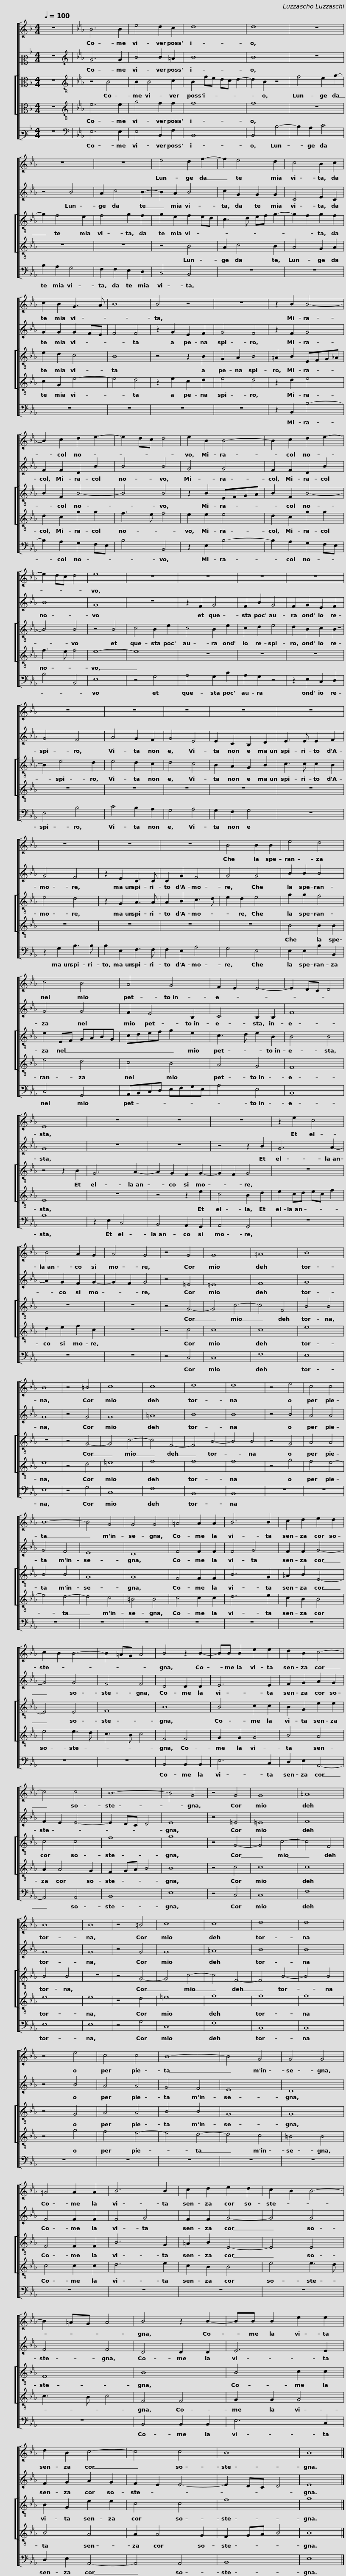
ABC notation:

X:1
%%score [ 1 2 [ 3 4 ] 5 ]
L:1/8
Q:1/4=100
M:4/4
I:linebreak $
K:F
V:1 treble
V:2 alto2
V:3 alto
V:4 alto
V:5 bass3
V:1
 z8 |[K:Eb] B6 B2 | e4 d2 c2 | d8 | d8 | %5
 z8 | z8 |$ z8 | e4 d2 f2- | f2 e4 d2 | %10
 c4 B2 c2 | c2 B2 G3 A | B8 | B4 z4 |$ z8 | %15
 z2 B2 B4- | B2 c2 d2 e2- | e2 dc d4 | e2 B2 B4- | B2 c2 d2 e2- | %20
 e2 dc d4 |$ e8 | z8 | z8 | z8 | %25
 z8 | z8 | z8 | z8 |$ z8 | %30
 z8 | z8 | z8 | z8 | B4 B2 B2 | %35
 e4 d4 |$ c4 B4 | A4 G4 | F2 E2 E4- | E2 DC D4 | %40
 E8 | z8 | z8 |$ z8 | z2 e2 c4 | %45
 B4 A2 G2 | A4 G4 | z4 G4 | G8 | =A8 | %50
 B8 |$ B8 | z4 =B4 | c8 | c8 | %55
 d8 | d8 | z4 e4 | c4 c4 | B8- |$ %60
 B4 G4 | G4 G4 | =A4 A2 A2 | B6 B2 | c2 d2 e2 d2 | %65
 c2 B2 B4- | B2 =AG A4 | B4 z2 B2- |$ BB B2 e2 e2 | d2 B2 c4- | %70
 c4 c4 | B8- | B4 G4 | z4 G4 | G8 | %75
 =A8 |$ B8 | B8 | z4 =B4 | c8 | %80
 c8 | d8 | d8 | z4 e4 | c4 c4 |$ %85
 B8- | B4 G4 | G4 G4 | =A4 A2 A2 | B6 B2 | %90
 c2 d2 e2 d2 | c2 B2 B4- | B2 =AG A4 |$ B4 z2 B2- | BB B2 e2 e2 | %95
 d2 B2 c4- | c4 c4 | B8 | B8 |] %99
V:2
 z8 |[K:Eb][K:treble] G6 G2 | B4 B2 =A2 | B8 | B8 | %5
 z8 | z4 B4 |$ A2 c4 B2- | B2 A2 B4 | c2 G2 G2 G2 | %10
 C4 E2 C2 | G2 G2 G2 FE | F4 F4 | z2 G2 E2 F2 |$ G4 F4 | %15
 z2 F2 G4 | F2 F2 D2 B2 | B4 B4 | G4 G4 | F2 F2 D2 B2 | %20
 B8 |$ G8 | z8 | z2 F2 G4 | F2 B2 G4 | %25
 F2 G2 E2 F2 | G4 F4 | A4 G2 F2 | G4 E4 |$ E2 C2 B,2 D2 | %30
 E3 E E2 F2 | G4 F4 | z2 E2 C3 C | C2 G2 F4 | G4 G4 | %35
 B2 B2 B4 |$ G4 G4 | F2 E4 B,2 | C4 B,2 B,2 | F8 | %40
 G8 | z8 | z8 |$ z4 z2 B2 | G6 A2- | %45
 A2 G2 F2 G2- | G2 F2 G4 | z4 =E4 | =E8 | F8 | %50
 G8 |$ G8 | z4 G4 | G8 | =A8 | %55
 B8 | B8 | z4 B4 | A4 A4 | G4 F4 |$ %60
 E8 | D8 | F4 F2 F2 | F4 G4 | F2 F2 G4- | %65
 G4 G4 | F4 F4 | D4 D2 D2 |$ E6 E2 | F2 G2 A2 G2 | %70
 F2 E2 E4- | E2 DC D4 | E8 | z4 =E4 | =E8 | %75
 F8 |$ G8 | G8 | z4 G4 | G8 | %80
 =A8 | B8 | B8 | z4 B4 | A4 A4 |$ %85
 G4 F4 | E8 | D8 | F4 F2 F2 | F4 G4 | %90
 F2 F2 G4- | G4 G4 | F4 F4 |$ D4 D2 D2 | E6 E2 | %95
 F2 G2 A2 G2 | F2 E2 E4- | E2 DC D4 | E8 |] %99
V:3
 z8 |[K:Eb][K:treble-8] z4 B4 | B2 B4 c2 | B2 fe dc d2- | d2 B2 z4 | %5
 f4 e2 g2- | g2 f4 e2 |$ f4 g2 f2 | g2 e2 f2 ed | c3 d ef g2- | %10
 g2 f2 g2 f2 | e2 d2 c4 | B8 | z4 z2 B2 |$ G2 A2 B4 | %15
 =A2 B2 EFG_A | B2 F2 B4- | B4 B4 | z2 B2 EFGA | B2 F2 B4- | %20
 B4 B4 |$ z4 B4 | c4 B2 e2 | c4 B2 e2 | c2 d2 e4 | %25
 d2 B2 c2 B2- | B2 e4 d2 | e4 d2 c2 | d4 c4 |$ B2 A2 G2 B2 | %30
 c3 c c2 B2 | e4 d4 | z2 G2 A3 A | A2 B2 c3 d | e2 d2 e4 | %35
 g2 g2 f4 |$ e2 EF GABG | cdef g2 e2 | c3 d e2 B2 | B4 B4 | %40
 z4 z2 B2 | G6 A2- | A2 G2 F2 G2- |$ G2 F2 G4 | z8 | %45
 z8 | z8 | z4 G4- | G4 c4- | c4 F4 | %50
 B4 B4 |$ z8 | z4 G4- | G4 c4- | c4 F4- | %55
 F4 B4- | B4 B4 | z4 G4 | A4 A4 | B4 B4 |$ %60
 G8 | G8 | F4 F2 F2 | B6 G2 | =A2 B2 E4- | %65
 E4 E4 | F8 | B8 |$ B4 c2 c2 | B2 G2 e2 e2 | %70
 c4 c4 | f8 | g8 | z4 G4- | G4 c4- | %75
 c4 F4 |$ B4 B4 | z8 | z4 G4- | G4 c4- | %80
 c4 F4- | F4 B4- | B4 B4 | z4 G4 | A4 A4 |$ %85
 B4 B4 | G8 | G8 | F4 F2 F2 | B6 G2 | %90
 =A2 B2 E4- | E4 E4 | F8 |$ B8 | B4 c2 c2 | %95
 B2 G2 e2 e2 | c4 c4 | f8 | g8 |] %99
V:4
 z8 |[K:Eb][K:treble-8] e6 e2 | g4 f2 f2 | f8 | f8 | %5
 z8 | z8 |$ z8 | z4 B4 | A2 c4 B2 | %10
 A4 G2 A2 | c2 G2 e4- | e4 d4 | z2 e2 c2 d2 |$ e4 d4 | %15
 z2 d2 e4 | d2 c2 g2 g2 | f3 e f4 | e2 e2 e4 | d2 c2 g2 g2 | %20
 f3 e f4 |$ e8- | e8 | z8 | z8 | %25
 z8 | z8 | z8 | z8 |$ z8 | %30
 z8 | z8 | z8 | z8 | z8 | %35
 B4 B2 B2 |$ e4 d4 | c4 B4 | A4 G4 | F8 | %40
 E8 | z8 | z4 z2 e2 |$ c4 B2 d2 | e2 cd ec f2 | %45
 d2 e2 f2 c2 | z8 | z4 c4 | c8 | c8 | %50
 e8 |$ e8 | z4 d4 | =e8 | f8 | %55
 f8 | f8 | z4 g4 | f4 e4- | e4 d4- |$ %60
 d4 c4 | =B4 B4 | c4 c2 c2 | d6 e2 | c2 B2 B4 | %65
 e4 e3 d | c3 B c4 | F4 F4 |$ G2 G2 G4 | B4 A4 | %70
 A2 A4 G2 | F2 GA B4 | B8 | z4 c4 | c8 | %75
 c8 |$ e8 | e8 | z4 d4 | =e8 | %80
 f8 | f8 | f8 | z4 g4 | f4 e4- |$ %85
 e4 d4- | d4 c4 | =B4 B4 | c4 c2 c2 | d6 e2 | %90
 c2 B2 B4 | e4 e3 d | c3 B c4 |$ F4 F4 | G2 G2 G4 | %95
 B4 A4 | A2 A4 G2 | F2 GA B4 | B8 |] %99
V:5
 z8 |[K:Eb][K:bass] E,6 E,2 | E,4 B,,2 F,2 | B,,8 | B,,4 B,4- | %5
 B,2 A,2 C4 | B,2 A,2 G,4 |$ F,2 F,2 E,2 D,2 | C,4 B,,4 | z8 | %10
 z8 | z8 | z8 | z8 |$ z8 | %15
 z2 B,,2 B,4- | B,2 A,2 G,2 F,E, | B,4 B,,4 | z2 E,2 B,4- | B,2 A,2 G,2 F,E, | %20
 B,4 B,,4 |$ E,8 | z4 G,4 | A,4 G,2 C2 | A,2 G,2 z4 | %25
 z2 E,2 C,2 D,2 | E,4 B,4 | C4 B,2 A,2 | G,4 A,4 |$ G,2 F,2 G,4 | %30
 z8 | z2 G,2 B,3 B, | B,2 E,2 F,3 F, | F,2 E,2 A,4 | G,4 E,4 | %35
 E,2 E,2 B,2 B,,2 |$ C,4 G,,4 | A,,B,,C,D, E,F,G,E, | A,4 E,4 | B,,8 | %40
 B,8 | z2 E,2 C,4 | B,,4 A,,2 G,,2 |$ A,,4 G,,4 | z8 | %45
 z8 | z8 | z4 C,4 | C,8 | F,8 | %50
 E,8 |$ E,8 | z4 G,4 | C,8 | F,8 | %55
 B,,8 | B,,8 | z8 | z8 | z8 |$ %60
 z8 | z8 | z8 | z8 | z8 | %65
 z8 | z8 | B,,4 B,,2 B,,2 |$ E,6 C,2 | D,2 E,2 A,,4- | %70
 A,,4 A,,4 | B,,8 | E,8 | z4 C,4 | C,8 | %75
 F,8 |$ E,8 | E,8 | z4 G,4 | C,8 | %80
 F,8 | B,,8 | B,,8 | z8 | z8 |$ %85
 z8 | z8 | z8 | z8 | z8 | %90
 z8 | z8 | z8 |$ B,,4 B,,2 B,,2 | E,6 C,2 | %95
 D,2 E,2 A,,4- | A,,4 A,,4 | B,,8 | E,8 |] %99
